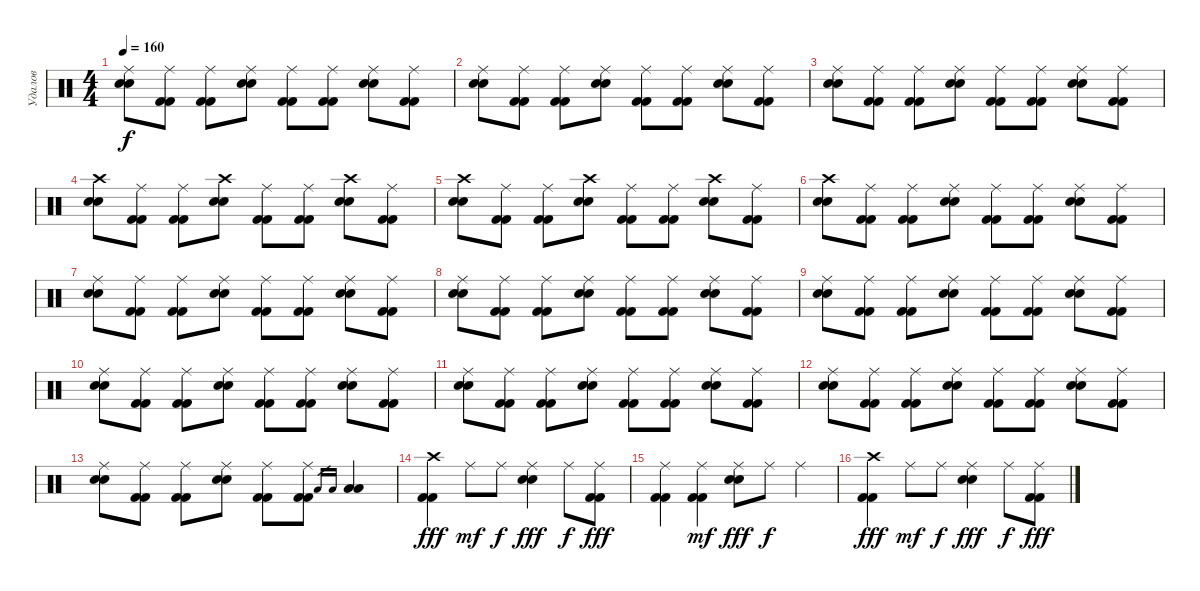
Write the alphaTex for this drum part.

\track ("Удалов" "Удалов") {instrument percussion}
\staff {score}
\articulation defaults
\ts (4 4)
\tempo 160
\clef neutral
\ks c
("Ride (middle)" "Electric Snare (hit)" "Electric Snare (hit)").8{dy f} ("Ride (middle)" "Kick (hit) 2" "Kick (hit) 2").8 ("Ride (middle)" "Kick (hit) 2" "Kick (hit) 2").8 ("Ride (middle)" "Electric Snare (hit)" "Electric Snare (hit)").8 ("Ride (middle)" "Kick (hit) 2" "Kick (hit) 2").8 ("Ride (middle)" "Kick (hit) 2" "Kick (hit) 2").8 ("Ride (middle)" "Electric Snare (hit)" "Electric Snare (hit)").8 ("Ride (middle)" "Kick (hit) 2" "Kick (hit) 2").8 |
("Ride (middle)" "Electric Snare (hit)" "Electric Snare (hit)").8 ("Ride (middle)" "Kick (hit) 2" "Kick (hit) 2").8 ("Ride (middle)" "Kick (hit) 2" "Kick (hit) 2").8 ("Ride (middle)" "Electric Snare (hit)" "Electric Snare (hit)").8 ("Ride (middle)" "Kick (hit) 2" "Kick (hit) 2").8 ("Ride (middle)" "Kick (hit) 2" "Kick (hit) 2").8 ("Ride (middle)" "Electric Snare (hit)" "Electric Snare (hit)").8 ("Ride (middle)" "Kick (hit) 2" "Kick (hit) 2").8 |
("Ride (middle)" "Electric Snare (hit)" "Electric Snare (hit)").8 ("Ride (middle)" "Kick (hit) 2" "Kick (hit) 2").8 ("Ride (middle)" "Kick (hit) 2" "Kick (hit) 2").8 ("Ride (middle)" "Electric Snare (hit)" "Electric Snare (hit)").8 ("Ride (middle)" "Kick (hit) 2" "Kick (hit) 2").8 ("Ride (middle)" "Kick (hit) 2" "Kick (hit) 2").8 ("Ride (middle)" "Electric Snare (hit)" "Electric Snare (hit)").8 ("Ride (middle)" "Kick (hit) 2" "Kick (hit) 2").8 |
("Crash high (hit)" "Electric Snare (hit)" "Electric Snare (hit)").8 ("Ride (middle)" "Kick (hit) 2" "Kick (hit) 2").8 ("Ride (middle)" "Kick (hit) 2" "Kick (hit) 2").8 ("Crash high (hit)" "Electric Snare (hit)" "Electric Snare (hit)").8 ("Ride (middle)" "Kick (hit) 2" "Kick (hit) 2").8 ("Ride (middle)" "Kick (hit) 2" "Kick (hit) 2").8 ("Crash high (hit)" "Electric Snare (hit)" "Electric Snare (hit)").8 ("Ride (middle)" "Kick (hit) 2" "Kick (hit) 2").8 |
("Crash high (hit)" "Electric Snare (hit)" "Electric Snare (hit)").8 ("Ride (middle)" "Kick (hit) 2" "Kick (hit) 2").8 ("Ride (middle)" "Kick (hit) 2" "Kick (hit) 2").8 ("Crash high (hit)" "Electric Snare (hit)" "Electric Snare (hit)").8 ("Ride (middle)" "Kick (hit) 2" "Kick (hit) 2").8 ("Ride (middle)" "Kick (hit) 2" "Kick (hit) 2").8 ("Crash high (hit)" "Electric Snare (hit)" "Electric Snare (hit)").8 ("Ride (middle)" "Kick (hit) 2" "Kick (hit) 2").8 |
("Crash high (hit)" "Electric Snare (hit)" "Electric Snare (hit)").8 ("Ride (middle)" "Kick (hit) 2" "Kick (hit) 2").8 ("Ride (middle)" "Kick (hit) 2" "Kick (hit) 2").8 ("Ride (middle)" "Electric Snare (hit)" "Electric Snare (hit)").8 ("Ride (middle)" "Kick (hit) 2" "Kick (hit) 2").8 ("Ride (middle)" "Kick (hit) 2" "Kick (hit) 2").8 ("Ride (middle)" "Electric Snare (hit)" "Electric Snare (hit)").8 ("Ride (middle)" "Kick (hit) 2" "Kick (hit) 2").8 |
("Ride (middle)" "Electric Snare (hit)" "Electric Snare (hit)").8 ("Ride (middle)" "Kick (hit) 2" "Kick (hit) 2").8 ("Ride (middle)" "Kick (hit) 2" "Kick (hit) 2").8 ("Ride (middle)" "Electric Snare (hit)" "Electric Snare (hit)").8 ("Ride (middle)" "Kick (hit) 2" "Kick (hit) 2").8 ("Ride (middle)" "Kick (hit) 2" "Kick (hit) 2").8 ("Ride (middle)" "Electric Snare (hit)" "Electric Snare (hit)").8 ("Ride (middle)" "Kick (hit) 2" "Kick (hit) 2").8 |
("Ride (middle)" "Electric Snare (hit)" "Electric Snare (hit)").8 ("Ride (middle)" "Kick (hit) 2" "Kick (hit) 2").8 ("Ride (middle)" "Kick (hit) 2" "Kick (hit) 2").8 ("Ride (middle)" "Electric Snare (hit)" "Electric Snare (hit)").8 ("Ride (middle)" "Kick (hit) 2" "Kick (hit) 2").8 ("Ride (middle)" "Kick (hit) 2" "Kick (hit) 2").8 ("Ride (middle)" "Electric Snare (hit)" "Electric Snare (hit)").8 ("Ride (middle)" "Kick (hit) 2" "Kick (hit) 2").8 |
("Ride (middle)" "Electric Snare (hit)" "Electric Snare (hit)").8 ("Ride (middle)" "Kick (hit) 2" "Kick (hit) 2").8 ("Ride (middle)" "Kick (hit) 2" "Kick (hit) 2").8 ("Ride (middle)" "Electric Snare (hit)" "Electric Snare (hit)").8 ("Ride (middle)" "Kick (hit) 2" "Kick (hit) 2").8 ("Ride (middle)" "Kick (hit) 2" "Kick (hit) 2").8 ("Ride (middle)" "Electric Snare (hit)" "Electric Snare (hit)").8 ("Ride (middle)" "Kick (hit) 2" "Kick (hit) 2").8 |
("Ride (middle)" "Electric Snare (hit)" "Electric Snare (hit)").8 ("Ride (middle)" "Kick (hit) 2" "Kick (hit) 2").8 ("Ride (middle)" "Kick (hit) 2" "Kick (hit) 2").8 ("Ride (middle)" "Electric Snare (hit)" "Electric Snare (hit)").8 ("Ride (middle)" "Kick (hit) 2" "Kick (hit) 2").8 ("Ride (middle)" "Kick (hit) 2" "Kick (hit) 2").8 ("Ride (middle)" "Electric Snare (hit)" "Electric Snare (hit)").8 ("Ride (middle)" "Kick (hit) 2" "Kick (hit) 2").8 |
("Ride (middle)" "Electric Snare (hit)" "Electric Snare (hit)").8 ("Ride (middle)" "Kick (hit) 2" "Kick (hit) 2").8 ("Ride (middle)" "Kick (hit) 2" "Kick (hit) 2").8 ("Ride (middle)" "Electric Snare (hit)" "Electric Snare (hit)").8 ("Ride (middle)" "Kick (hit) 2" "Kick (hit) 2").8 ("Ride (middle)" "Kick (hit) 2" "Kick (hit) 2").8 ("Ride (middle)" "Electric Snare (hit)" "Electric Snare (hit)").8 ("Ride (middle)" "Kick (hit) 2" "Kick (hit) 2").8 |
("Ride (middle)" "Electric Snare (hit)" "Electric Snare (hit)").8 ("Ride (middle)" "Kick (hit) 2" "Kick (hit) 2").8 ("Ride (middle)" "Kick (hit) 2" "Kick (hit) 2").8 ("Ride (middle)" "Electric Snare (hit)" "Electric Snare (hit)").8 ("Ride (middle)" "Kick (hit) 2" "Kick (hit) 2").8 ("Ride (middle)" "Kick (hit) 2" "Kick (hit) 2").8 ("Ride (middle)" "Electric Snare (hit)" "Electric Snare (hit)").8 ("Ride (middle)" "Kick (hit) 2" "Kick (hit) 2").8 |
("Ride (middle)" "Electric Snare (hit)" "Electric Snare (hit)").8 ("Ride (middle)" "Kick (hit) 2" "Kick (hit) 2").8 ("Ride (middle)" "Kick (hit) 2" "Kick (hit) 2").8 ("Ride (middle)" "Electric Snare (hit)" "Electric Snare (hit)").8 ("Ride (middle)" "Kick (hit) 2" "Kick (hit) 2").8 ("Ride (middle)" "Kick (hit) 2" "Kick (hit) 2").8 "Low Tom (hit)".16{gr} "Low Tom (hit)".16{gr} ("Low Tom (hit)" "Low Tom (hit)").4 |
("Crash high (hit)" "Kick (hit) 2" "Kick (hit) 2").4{dy fff} "Ride (middle)".8{dy mf} "Ride (middle)".8{dy f} ("Ride (middle)" "Electric Snare (hit)" "Electric Snare (hit)").4{dy fff} "Ride (middle)".8{dy f} ("Ride (middle)" "Kick (hit) 2" "Kick (hit) 2").8{dy fff} |
("Ride (middle)" "Kick (hit) 2" "Kick (hit) 2").4 ("Ride (middle)" "Kick (hit) 2" "Kick (hit) 2").4{dy mf} ("Ride (middle)" "Electric Snare (hit)" "Electric Snare (hit)").8{dy fff} "Ride (middle)".8{dy f} "Ride (middle)".4 |
("Crash high (hit)" "Kick (hit) 2" "Kick (hit) 2").4{dy fff} "Ride (middle)".8{dy mf} "Ride (middle)".8{dy f} ("Ride (middle)" "Electric Snare (hit)" "Electric Snare (hit)").4{dy fff} "Ride (middle)".8{dy f} ("Ride (middle)" "Kick (hit) 2" "Kick (hit) 2").8{dy fff}
